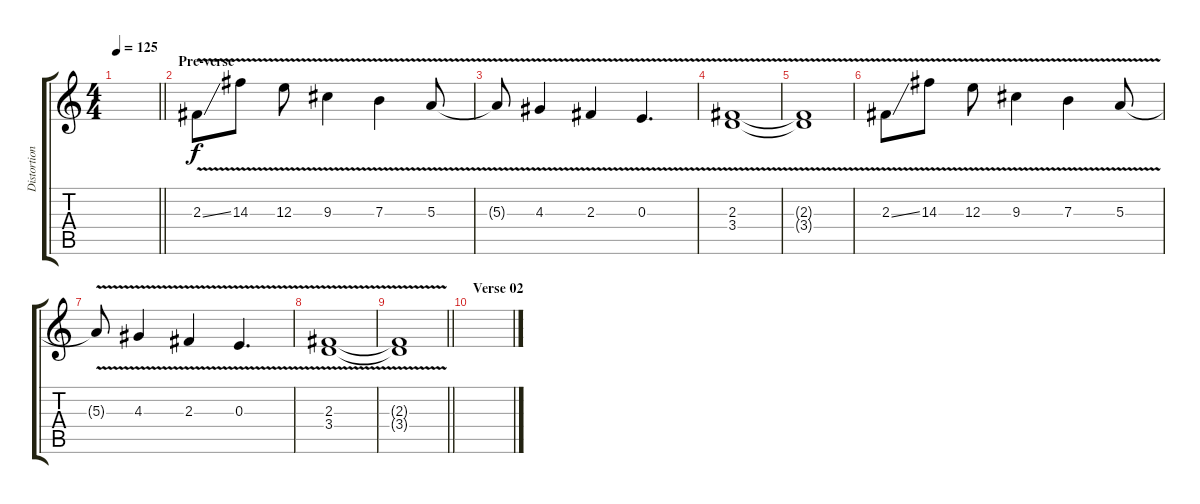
\track ("Distortion 03 - SE" "Distortion") {instrument overdrivenguitar}
\staff {score tabs}
\tuning (Db4 Ab3 E3 B2 Gb2 B1) {hide}
\ts (4 4)
\tempo 125
\clef g2
\barLineRight lightlight
\ks c
|
\section ("" "Pre-verse")
2.3{v ss}.8{volume 5} 14.3{v}.8 12.3{v}.8 9.3{v}.4 7.3{v}.4 5.3{v}.8 |
5.3{t}.8 4.3{v}.4 2.3{v}.4 0.3{v}.4{d} |
(2.3{v} 3.4{v}).1 |
(2.3{t} 3.4{t}).1 |
2.3{v ss}.8 14.3{v}.8 12.3{v}.8 9.3{v}.4 7.3{v}.4 5.3{v}.8 |
5.3{t}.8 4.3{v}.4 2.3{v}.4 0.3{v}.4{d} |
(2.3{v} 3.4{v}).1 |
\barLineRight lightlight
(2.3{t} 3.4{t}).1 |
\section ("" "Verse 02")
